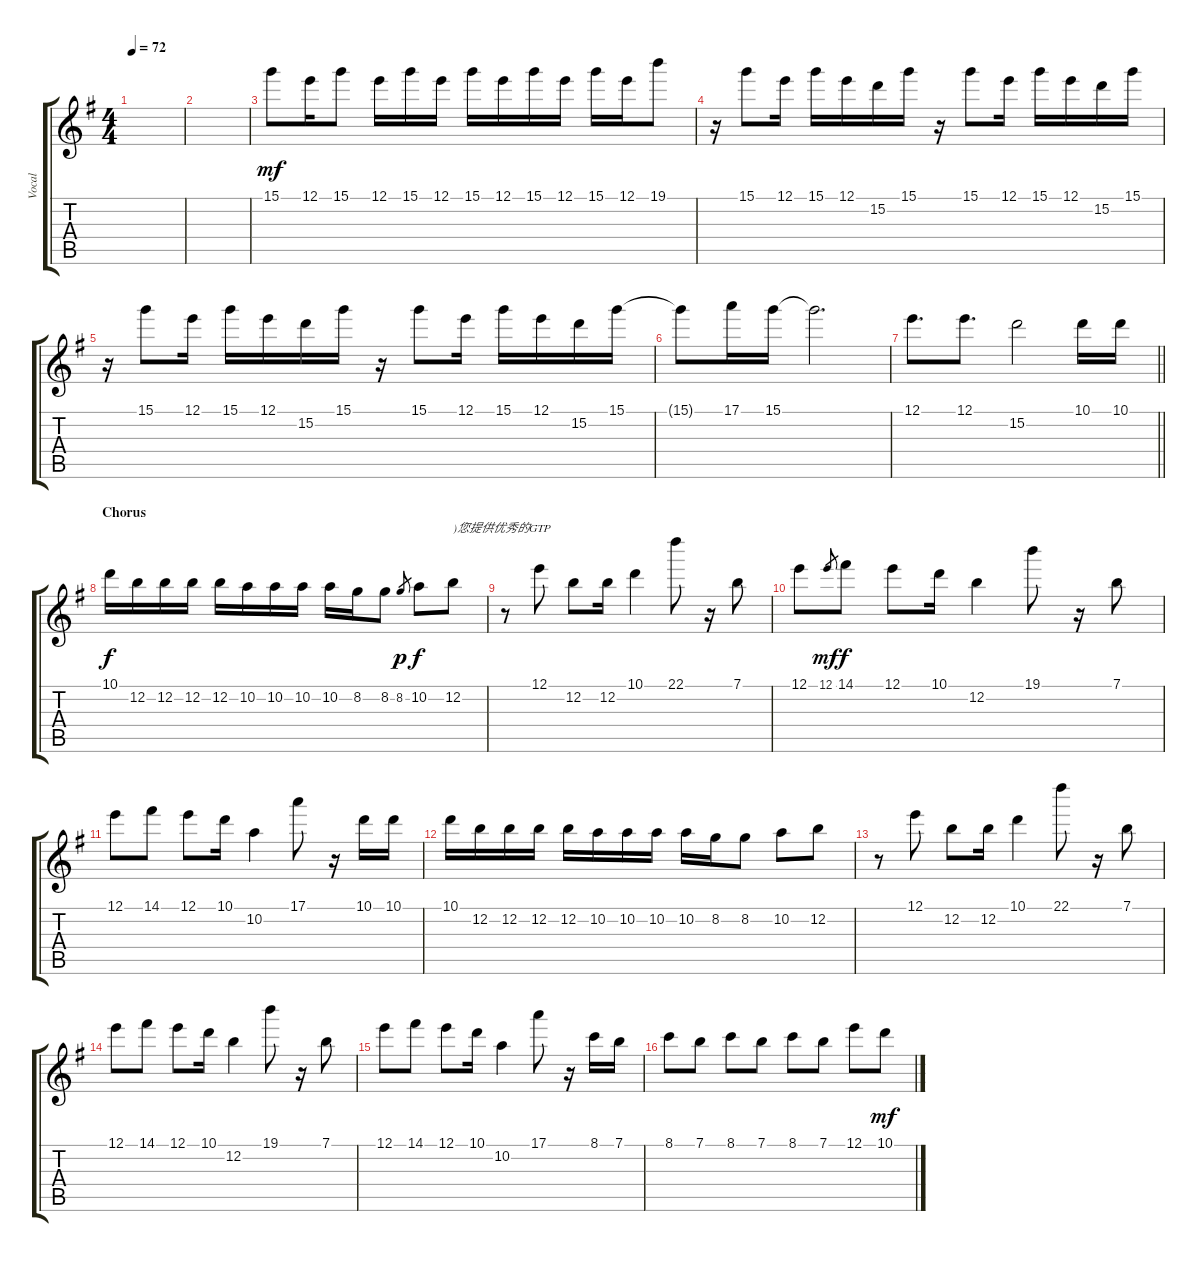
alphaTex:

\track ("Vocal" "Vocal") {instrument acousticguitarsteel}
\staff {score tabs}
\tuning (E4 B3 G3 D3 A2 E2) {hide}
\ts (4 4)
\tempo 72
\clef g2
\ks g
|
|
15.1.8{dy mf} 12.1.16 15.1.8 12.1.16 15.1.16 12.1.16 15.1.16 12.1.16 15.1.16 12.1.16 15.1.16 12.1.16 19.1.8 |
r.16 15.1.8 12.1.16 15.1.16 12.1.16 15.2.16 15.1.16 r.16 15.1.8 12.1.16 15.1.16 12.1.16 15.2.16 15.1.16 |
r.16 15.1.8 12.1.16 15.1.16 12.1.16 15.2.16 15.1.16 r.16 15.1.8 12.1.16 15.1.16 12.1.16 15.2.16 15.1.16 |
15.1{t}.8 17.1.16 15.1.16 15.1{t}.2{d} |
\barLineRight lightlight
12.1.8{d} 12.1.8{d} 15.2.2 10.1.16 10.1.16 |
\section ("" "Chorus")
10.1.16{dy f} 12.2.16 12.2.16 12.2.16 12.2.16 10.2.16 10.2.16 10.2.16 10.2.16 8.2.16 8.2.8 8.2.8{gr dy p} 10.2.8{dy f} 12.2.8{txt ")您提供优秀的GTP"} |
r.8 12.1.8 12.2.8 12.2.16 10.1.4 22.1.8 r.16 7.1.8 |
12.1.8 12.1.8{gr dy mf} 14.1.8{dy f} 12.1.8 10.1.16 12.2.4 19.1.8 r.16 7.1.8 |
12.1.8 14.1.8 12.1.8 10.1.16 10.2.4 17.1.8 r.16 10.1.16 10.1.16 |
10.1.16 12.2.16 12.2.16 12.2.16 12.2.16 10.2.16 10.2.16 10.2.16 10.2.16 8.2.16 8.2.8 10.2.8 12.2.8 |
r.8 12.1.8 12.2.8 12.2.16 10.1.4 22.1.8 r.16 7.1.8 |
12.1.8 14.1.8 12.1.8 10.1.16 12.2.4 19.1.8 r.16 7.1.8 |
12.1.8 14.1.8 12.1.8 10.1.16 10.2.4 17.1.8 r.16 8.1.16 7.1.16 |
8.1.8 7.1.8 8.1.8 7.1.8 8.1.8 7.1.8 12.1.8 10.1.8{dy mf}
